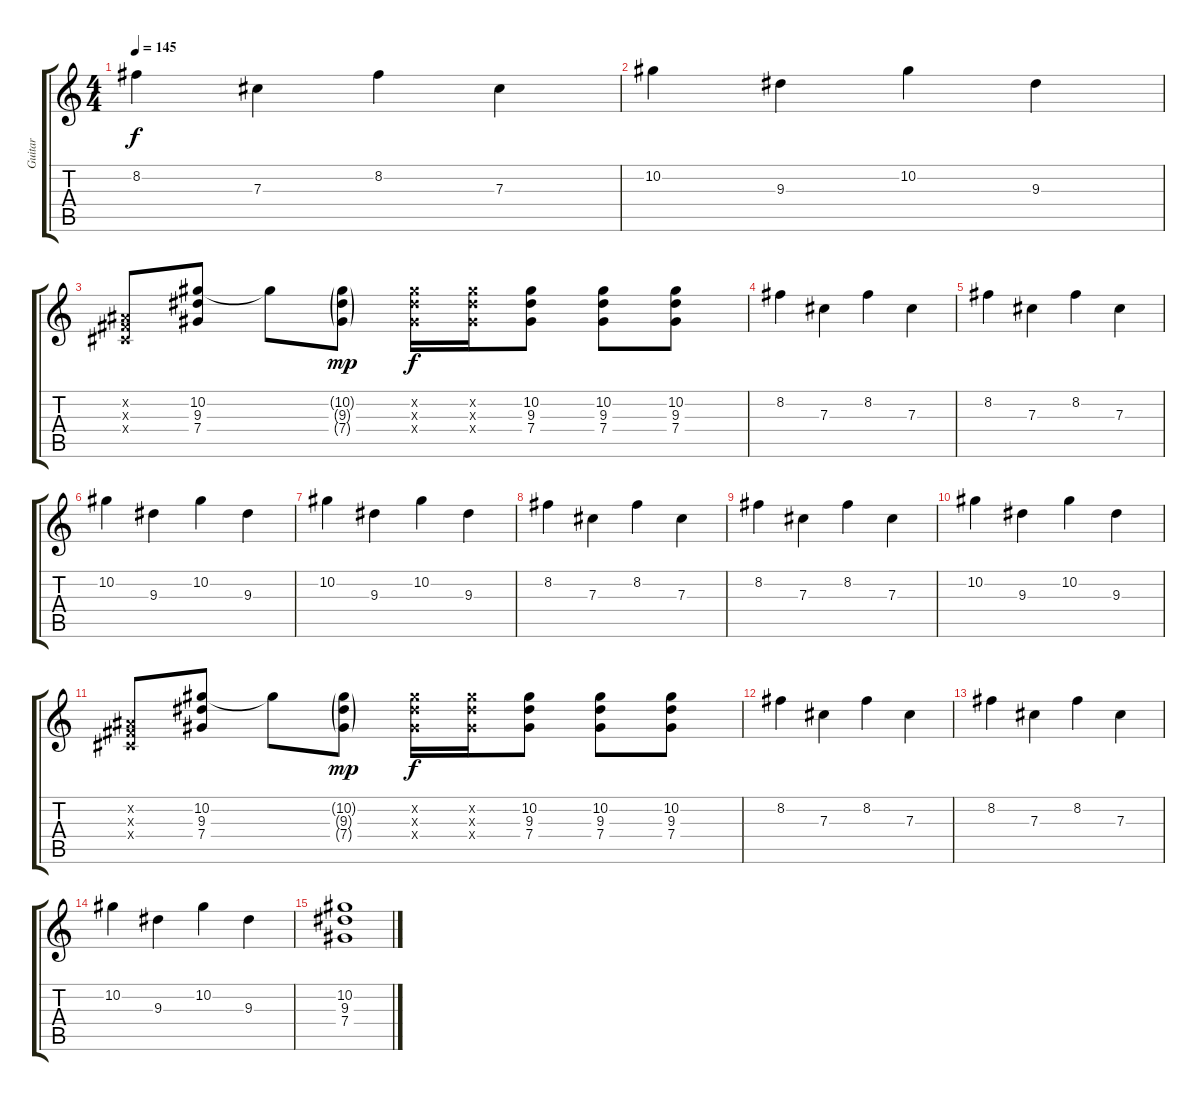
\track ("Guitar" "Guitar") {instrument electricguitarjazz}
\staff {score tabs}
\tuning (Eb4 Bb3 Gb3 Db3 Ab2 Eb2) {hide}
\ts (4 4)
\tempo 145
\clef g2
\ks c
8.2.4{dy f} 7.3.4 8.2.4 7.3.4 |
10.2.4 9.3.4 10.2.4 9.3.4 |
(0.2{x} 0.3{x} 0.4{x}).8 (10.2 9.3 7.4).8 10.2{t}.8 (10.2{g} 9.3{g} 7.4{g}).8{dy mp} (10.2{x} 9.3{x} 7.4{x}).16{dy f} (10.2{x} 9.3{x} 7.4{x}).16 (10.2 9.3 7.4).8 (10.2 9.3 7.4).8 (10.2 9.3 7.4).8 |
8.2.4 7.3.4 8.2.4 7.3.4 |
8.2.4 7.3.4 8.2.4 7.3.4 |
10.2.4 9.3.4 10.2.4 9.3.4 |
10.2.4 9.3.4 10.2.4 9.3.4 |
8.2.4 7.3.4 8.2.4 7.3.4 |
8.2.4 7.3.4 8.2.4 7.3.4 |
10.2.4 9.3.4 10.2.4 9.3.4 |
(0.2{x} 0.3{x} 0.4{x}).8 (10.2 9.3 7.4).8 10.2{t}.8 (10.2{g} 9.3{g} 7.4{g}).8{dy mp} (10.2{x} 9.3{x} 7.4{x}).16{dy f} (10.2{x} 9.3{x} 7.4{x}).16 (10.2 9.3 7.4).8 (10.2 9.3 7.4).8 (10.2 9.3 7.4).8 |
8.2.4 7.3.4 8.2.4 7.3.4 |
8.2.4 7.3.4 8.2.4 7.3.4 |
10.2.4 9.3.4 10.2.4 9.3.4 |
(10.2 9.3 7.4).1
